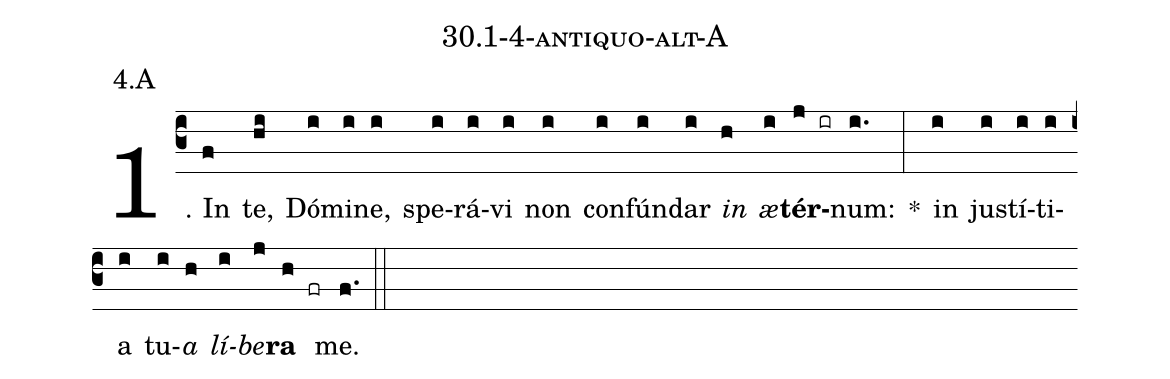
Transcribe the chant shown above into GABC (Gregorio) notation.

name: 30.1-4-antiquo-alt-A;
annotation: 4.A;
%%
(c3)1. In(f) te,(hi) Dó(i)mi(i)ne,(i) spe(i)rá(i)vi(i) non(i) con(i)fún(i)dar(i) <i>in</i>(h) <i>æ</i>(i)<b>tér</b>(j ir)num:(i.) *(:) in(i) jus(i)tí(i)ti(i)a(i) tu(i)<i>a</i>(h) <i>lí</i>(i)<i>be</i>(j)<b>ra</b>(h fr) me.(f.) (::)
